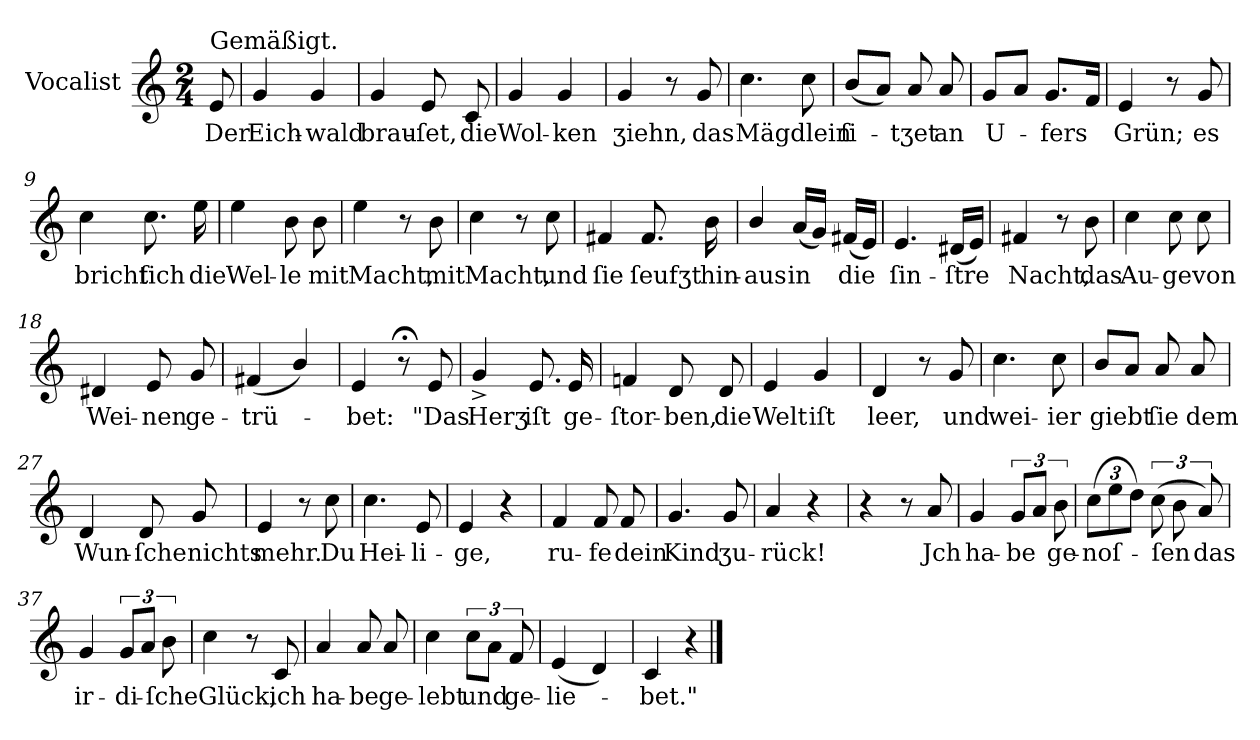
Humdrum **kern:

**kern	**text
*part1	*part1
*staff1	*staff1
*I"Vocalist	*
*clefG2	*
*k[]	*
*C:	*
*M2/4	*
=	=
!LO:TX:a:t=Gemäßigt.	!
8e	Der
=1	=1
4g	Eich-
4g	-wald
=2	=2
4g	brau-
8e	-ſet,
8c	die
=3	=3
4g	Wol-
4g	-ken
=4	=4
4g	ʒiehn,
8r	.
8g	das
=5	=5
4.cc	Mägdlein
8cc	.
=6	=6
(8b/L	ſi-
8aJ)	.
8a	-tʒet
8a	an
=7	=7
8gL	U-
8aJ	.
8.gL	-fers
16fJk	.
=8	=8
4e	Grün;
8r	.
8g	es
=9	=9
4cc	bricht
8.cc	ſich
16ee	die
=10	=10
4ee	Wel-
8b	-le
8b	mit
=11	=11
4ee	Macht,
8r	.
8b	mit
=12	=12
4cc	Macht,
8r	.
8cc	und
=13	=13
4f#X	ſie
8.f#	ſeufʒt
16b	hin-
=14	=14
4b/	-aus
(16aLL	in
16gJJ)	.
(16f#XLL	die
16eJJ)	.
=15	=15
4.e	ſin-
(16d#XLL	-ſtre
16eJJ)	.
=16	=16
4f#X	Nacht,
8r	.
8b	das
=17	=17
4cc	Au-
8cc	-ge
8cc	von
=18	=18
4d#X	Wei-
8e	-nen
8g	ge-
=19	=19
(4f#X	-trü-
4b/)	.
=20	=20
4e	-bet:
8r;<	.
8e	"Das
=21	=21
4g^	Herʒ
8.e	iſt
16e	ge-
=22	=22
4fn	-ſtor-
8d	-ben,
8d	die
=23	=23
4e	Welt
4g	iſt
=24	=24
4d	leer,
8r	.
8g	und
=25	=25
4.cc	wei-
8cc	-ier
=26	=26
8b/L	giebt
8aJ	.
8a	ſie
8a	dem
=27	=27
4d	Wun-
8d	-ſche
8g	nichts
=28	=28
4e	mehr.
8r	.
8cc	Du
=29	=29
4.cc	Hei-
8e	-li-
=30	=30
4e	-ge,
4r	.
=31	=31
4f	ru-
8f	-fe
8f	dein
=32	=32
4.g	Kind
8g	ʒu-
=33	=33
4a	-rück!
4r	.
=34	=34
4r	.
8r	.
8a	Jch
=35	=35
4g	ha-
12gL	-be
12aJ	.
12b	ge-
=36	=36
(12ccL	-noſ-
12ee	.
12ddJ)	.
(12cc	.
12b	-ſen
12a)	das
=37	=37
4g	ir-
12gL	-di-
12aJ	.
12b	-ſche
=38	=38
4cc	Glück,
8r	.
8c	ich
=39	=39
4a	ha-
8a	-be
8a	ge-
=40	=40
4cc	-lebt
12ccL	und
12aJ	.
12f	ge-
=41	=41
(4e	-lie-
4d)	.
=42	=42
4c	-bet."
!LO:N:vis=4	!
8r	.
==	==
*-	*-
